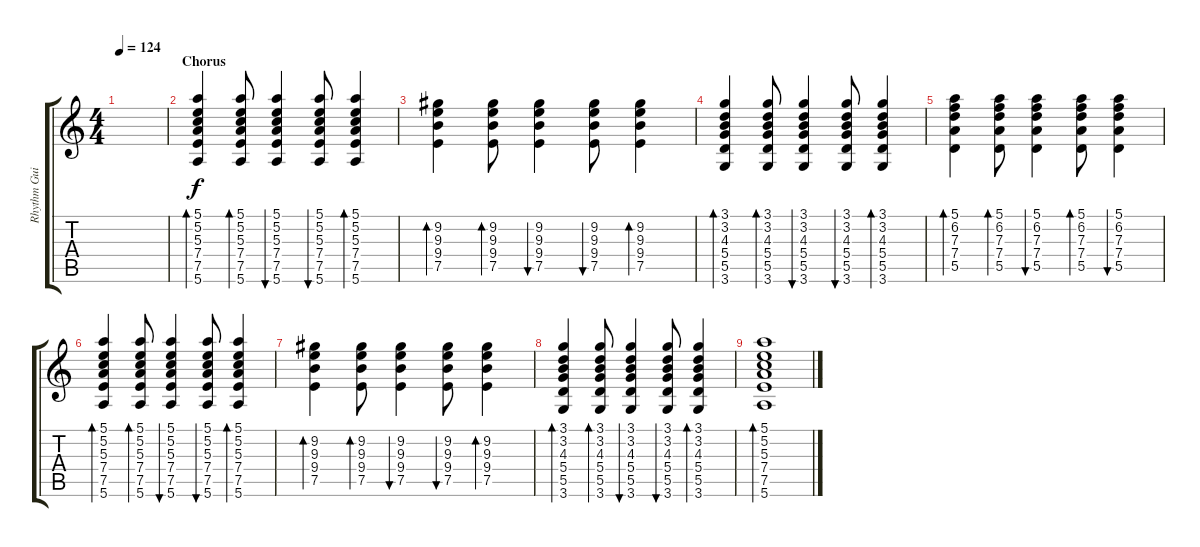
\track ("Rhythm Guitar" "Rhythm Gui") {instrument electricguitarclean}
\staff {score tabs}
\tuning (E4 B3 G3 D3 A2 E2) {hide}
\ts (4 4)
\tempo 124
\clef g2
\ks c
|
\section ("" "Chorus")
(5.1 5.2 5.3 7.4 7.5 5.6).4{bd 30} (5.1 5.2 5.3 7.4 7.5 5.6).8{bd 30} (5.1 5.2 5.3 7.4 7.5 5.6).4{bu 30} (5.1 5.2 5.3 7.4 7.5 5.6).8{bu 30} (5.1 5.2 5.3 7.4 7.5 5.6).4{bd 30} |
(9.2 9.3 9.4 7.5).4{bd 30} (9.2 9.3 9.4 7.5).8{bd 30} (9.2 9.3 9.4 7.5).4{bu 30} (9.2 9.3 9.4 7.5).8{bu 30} (9.2 9.3 9.4 7.5).4{bd 30} |
(3.1 3.2 4.3 5.4 5.5 3.6).4{bd 30} (3.1 3.2 4.3 5.4 5.5 3.6).8{bd 30} (3.1 3.2 4.3 5.4 5.5 3.6).4{bu 30} (3.1 3.2 4.3 5.4 5.5 3.6).8{bu 30} (3.1 3.2 4.3 5.4 5.5 3.6).4{bd 30} |
(5.1 6.2 7.3 7.4 5.5).4{bd 30} (5.1 6.2 7.3 7.4 5.5).8{bd 30} (5.1 6.2 7.3 7.4 5.5).4{bu 30} (5.1 6.2 7.3 7.4 5.5).8{bd 30} (5.1 6.2 7.3 7.4 5.5).4{bu 30} |
(5.1 5.2 5.3 7.4 7.5 5.6).4{bd 30} (5.1 5.2 5.3 7.4 7.5 5.6).8{bd 30} (5.1 5.2 5.3 7.4 7.5 5.6).4{bu 30} (5.1 5.2 5.3 7.4 7.5 5.6).8{bu 30} (5.1 5.2 5.3 7.4 7.5 5.6).4{bd 30} |
(9.2 9.3 9.4 7.5).4{bd 30} (9.2 9.3 9.4 7.5).8{bd 30} (9.2 9.3 9.4 7.5).4{bu 30} (9.2 9.3 9.4 7.5).8{bu 30} (9.2 9.3 9.4 7.5).4{bd 30} |
(3.1 3.2 4.3 5.4 5.5 3.6).4{bd 30} (3.1 3.2 4.3 5.4 5.5 3.6).8{bd 30} (3.1 3.2 4.3 5.4 5.5 3.6).4{bu 30} (3.1 3.2 4.3 5.4 5.5 3.6).8{bu 30} (3.1 3.2 4.3 5.4 5.5 3.6).4{bd 30} |
(5.1 5.2 5.3 7.4 7.5 5.6).1{bd 30}
